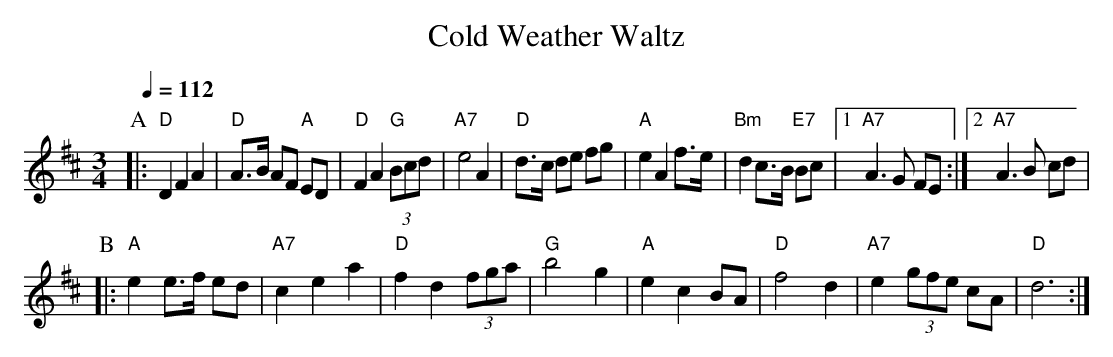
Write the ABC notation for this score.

X:1
T:Cold Weather Waltz
L:1/8
M:3/4
Q:1/4=112
K:D
P:A
|: "D"D2 F2 A2 | "D"A3/B/ AF "A"ED | "D"F2 A2 "G"(3Bcd | "A7"e4 A2 |\
"D"d3/c/ de fg | "A"e2 A2 f3/e/ | "Bm"d2 c3/B/ "E7"Bc |1 "A7"A3G FE :|2 "A7"A3B cd |
P:B
|: "A"e2 e3/f/ ed | "A7"c2 e2 a2 | "D"f2 d2 (3fga | "G"b4 g2 |\
"A"e2 c2 BA | "D"f4 d2 | "A7"e2 (3gfe cA | "D"d6 :|
